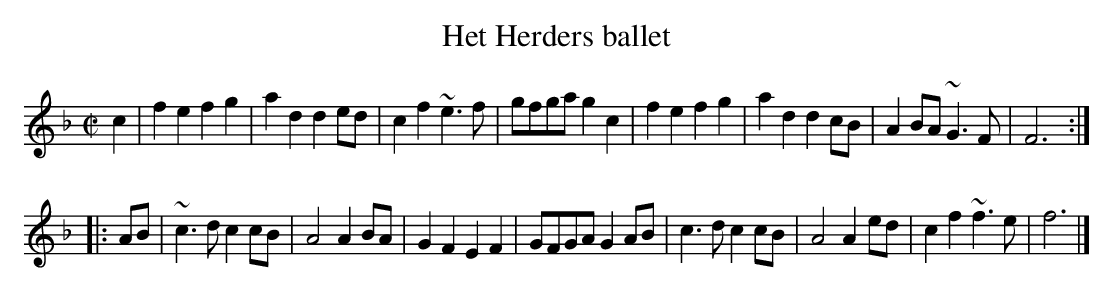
X:1
T:Het Herders ballet
M:C|
K:Fmaj
c2|f2e2f2g2|a2d2d2ed|c2f2~e3f|gfgag2c2|f2e2f2g2|a2d2d2cB|A2BA~G3F|F6:|
|:AB|~c3dc2cB|A4A2BA|G2F2E2F2|GFGAG2AB|c3dc2cB|A4A2ed|c2f2~f3e|f6|]
